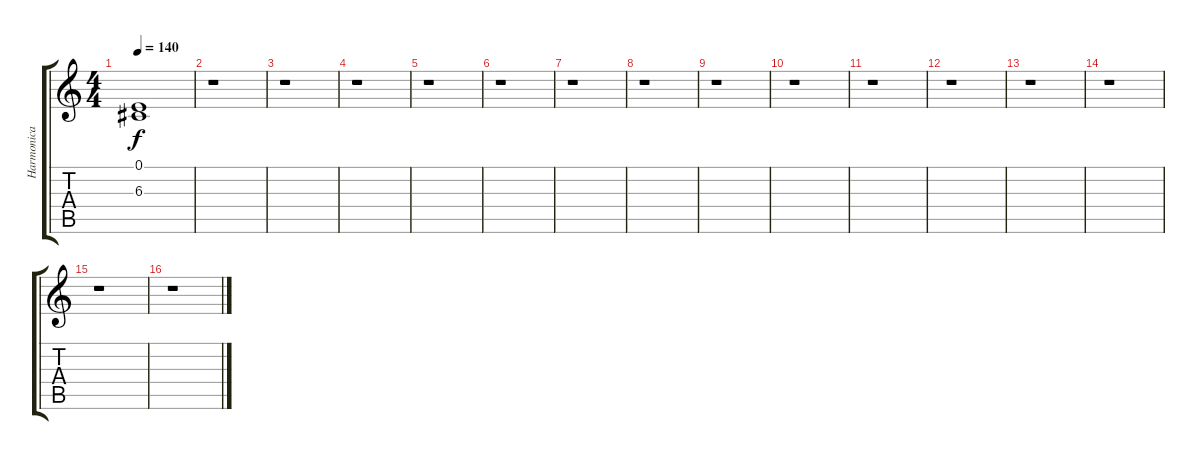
\track ("Harmonica" "Harmonica") {instrument harmonica}
\staff {score tabs}
\tuning (E4 B3 G3 D3 A2 E2) {hide}
\ts (4 4)
\tempo 140
\clef g2
\ks c
(0.1 6.3).1{dy f volume 5} |
r.1 |
r.1 |
r.1 |
r.1 |
r.1 |
r.1 |
r.1 |
r.1 |
r.1 |
r.1 |
r.1 |
r.1 |
r.1 |
r.1 |
r.1
